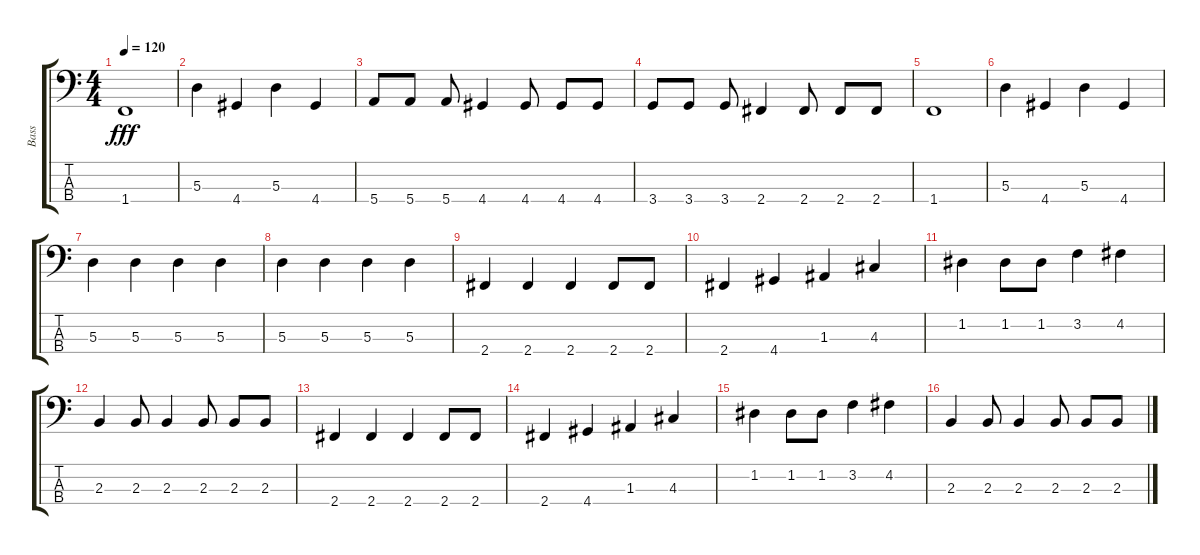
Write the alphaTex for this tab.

\track ("Bass" "Bass") {instrument electricbassfinger}
\staff {score tabs}
\tuning (G2 D2 A1 E1) {hide}
\ts (4 4)
\tempo 120
\clef f4
\ks c
1.4.1{dy fff} |
5.3.4 4.4.4 5.3.4 4.4.4 |
5.4.8 5.4.8 5.4.8 4.4.4 4.4.8 4.4.8 4.4.8 |
3.4.8 3.4.8 3.4.8 2.4.4 2.4.8 2.4.8 2.4.8 |
1.4.1 |
5.3.4 4.4.4 5.3.4 4.4.4 |
5.3.4 5.3.4 5.3.4 5.3.4 |
5.3.4 5.3.4 5.3.4 5.3.4 |
2.4.4 2.4.4 2.4.4 2.4.8 2.4.8 |
2.4.4 4.4.4 1.3.4 4.3.4 |
1.2.4 1.2.8 1.2.8 3.2.4 4.2.4 |
2.3.4 2.3.8 2.3.4 2.3.8 2.3.8 2.3.8 |
2.4.4 2.4.4 2.4.4 2.4.8 2.4.8 |
2.4.4 4.4.4 1.3.4 4.3.4 |
1.2.4 1.2.8 1.2.8 3.2.4 4.2.4 |
2.3.4 2.3.8 2.3.4 2.3.8 2.3.8 2.3.8
